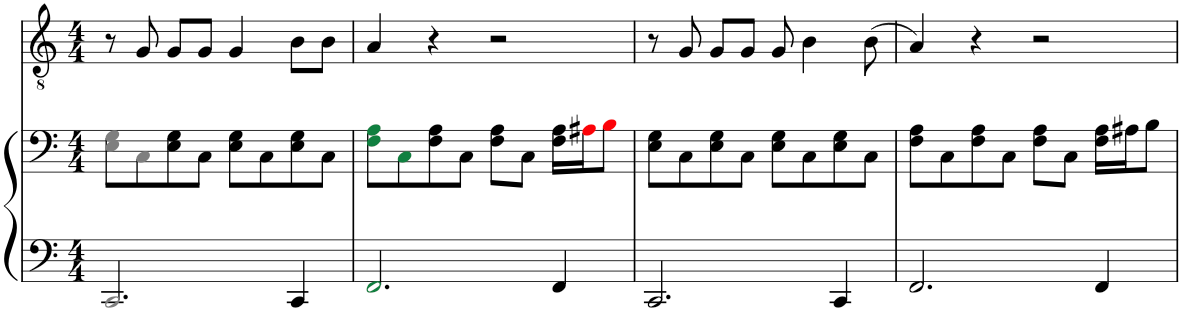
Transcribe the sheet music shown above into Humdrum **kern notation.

**kern	**kern	**kern
*part2	*part2	*part1
*staff3	*staff2	*staff1
*I"Piano	*	*I"Voice
*I'Pno	*	*I'V
*clefF4	*clefF4	*clefGv2
*k[]	*k[]	*k[]
*M4/4	*M4/4	*M4/4
=1	=1	=1
2.CCi/	8Ei\ 8Gi\L	8r
.	8Ci\	8G/
.	8E\ 8G\	8G/L
.	8C\J	8G/J
.	8E\ 8G\L	4G/
.	8C\	.
4CC/	8E\ 8G\	8B\L
.	8C\J	8B\J
=2	=2	=2
2.FFj/	8Fj\ 8Aj\L	4A/
.	8Cj\	.
.	8F\ 8A\	4r
.	8C\J	.
.	8F\ 8A\L	2r
.	8C\J	.
4FF/	16F\ 16A\LL	.
.	16A#XZ\J	.
.	8BZ\J	.
=3	=3	=3
2.CC/	8E\ 8G\L	8r
.	8C\	8G/
.	8E\ 8G\	8G/L
.	8C\J	8G/J
.	8E\ 8G\L	8G/
.	8C\	4B\
4CC/	8E\ 8G\	.
.	8C\J	(8B\
=4	=4	=4
2.FF/	8F\ 8A\L	4A/)
.	8C\	.
.	8F\ 8A\	4r
.	8C\J	.
.	8F\ 8A\L	2r
.	8C\J	.
4FF/	16F\ 16A\LL	.
.	16A#X\J	.
.	8B\J	.
=	=	=
*-	*-	*-
